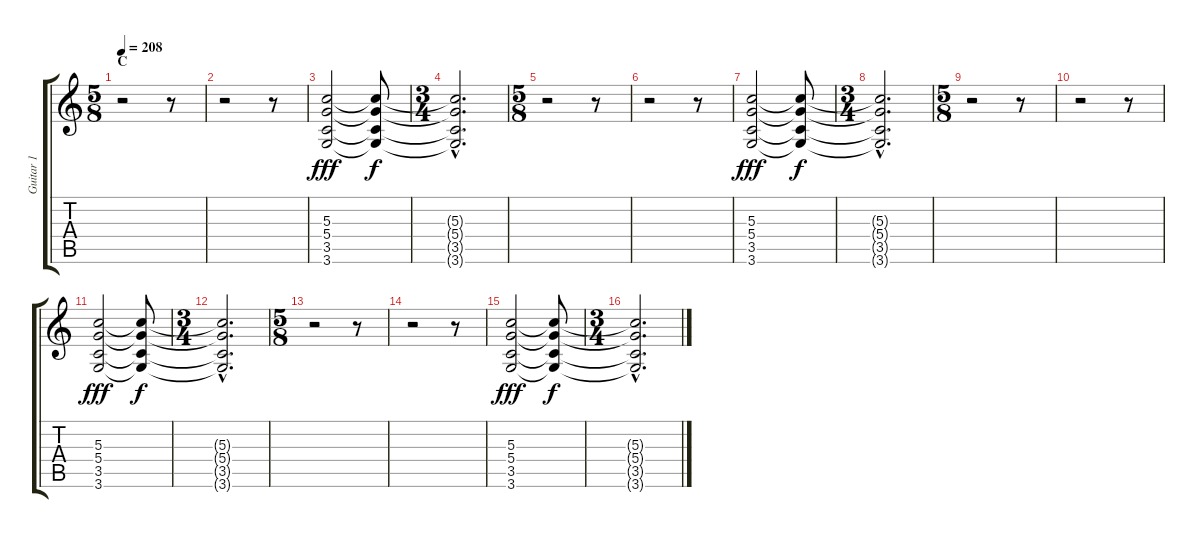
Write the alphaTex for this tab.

\track ("Guitar 1" "Guitar 1") {instrument electricguitarclean}
\staff {score tabs}
\tuning (E4 B3 G3 D3 A2 E2) {hide}
\ts (5 8)
\section ("" "C")
\tempo 208
\clef g2
\ks c
r.2{dy f} r.8 |
r.2 r.8 |
(5.3 5.4 3.5 3.6).2{dy fff} (5.3{t} 5.4{t} 3.5{t} 3.6{t}).8{dy f} |
\ts (3 4)
(5.3{hac t} 5.4{hac t} 3.5{hac t} 3.6{hac t}).2{d} |
\ts (5 8)
r.2 r.8 |
r.2 r.8 |
(5.3 5.4 3.5 3.6).2{dy fff} (5.3{t} 5.4{t} 3.5{t} 3.6{t}).8{dy f} |
\ts (3 4)
(5.3{hac t} 5.4{hac t} 3.5{hac t} 3.6{hac t}).2{d} |
\ts (5 8)
r.2 r.8 |
r.2 r.8 |
(5.3 5.4 3.5 3.6).2{dy fff} (5.3{t} 5.4{t} 3.5{t} 3.6{t}).8{dy f} |
\ts (3 4)
(5.3{hac t} 5.4{hac t} 3.5{hac t} 3.6{hac t}).2{d} |
\ts (5 8)
r.2 r.8 |
r.2 r.8 |
(5.3 5.4 3.5 3.6).2{dy fff} (5.3{t} 5.4{t} 3.5{t} 3.6{t}).8{dy f} |
\ts (3 4)
(5.3{hac t} 5.4{hac t} 3.5{hac t} 3.6{hac t}).2{d}
